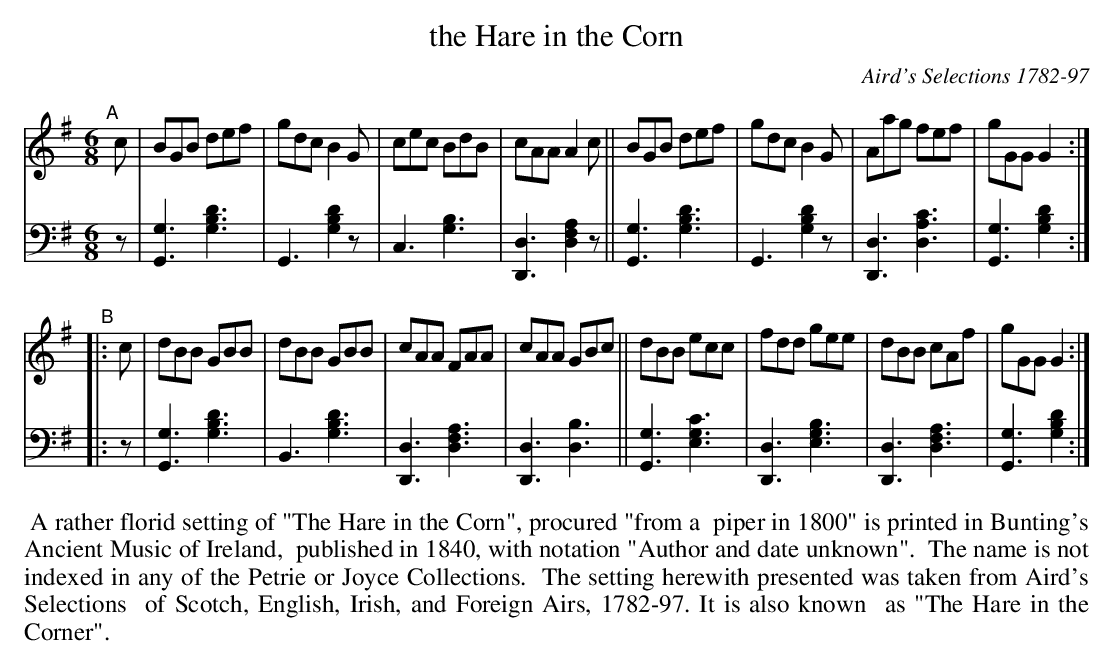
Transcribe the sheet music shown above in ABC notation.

X:1
T: the Hare in the Corn
O: Aird's Selections 1782-97
M: 6/8
L: 1/8
K: G
V: 1 staves=2
"^A"[|] c |\
BGB def | gdc B2G | cec BdB | cAA A2c ||\
BGB def | gdc B2G | Aag fef | gGG G2 :|
"^B"|: c |\
dBB GBB | dBB GBB | cAA FAA | cAA GBc ||\
dBB ecc | fdd gee | dBB cAf | gGG G2 :|
V: 2 clef=bass middle=d
z |\
[G3g3] [g3b3d'3] | G3 [g2b2d'2]z | c3 [g3b3] | [D3d3] [d2f2a2]z ||\
[G3g3] [g3b3d'3] | G3 [g2b2d'2]z | [D3d3] [d3a3c'3] | [G3g3] [g2b2d'2] :|
|: z |\
[G3g3] [g3b3d'3] | B3 [g3b3d'3] | [D3d3] [d3f3a3] | [D3d3] [d3b3] ||\
[G3g3] [e3g3c'3] | [D3d3] [e3g3b3] | [D3d3] [d3f3a3] | [G3g3] [g2b2d'2] :|
